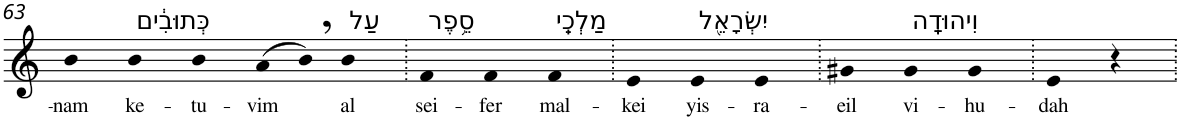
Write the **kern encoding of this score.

**kern	**text
*part1	*part1
*staff1	*staff1
*I"Piano	*
*I'Pno	*
!!LO:PB:g=z
*clefG2	*
*k[]	*
=63	=63
!	!LO:LY:b
4b	-nam
!LO:TX:a:t=כְּתוּבִ֔ים	!
!	!LO:LY:b
4b	ke-
!	!LO:LY:b
4b	-tu-
!	!LO:LY:b
(>8a	-vim
8b,)	.
!LO:TX:a:t=עַל	!
!	!LO:LY:b
4b	al
=64.	=64.
!LO:TX:a:t=סֵ֥פֶר	!
!	!LO:LY:b
4f	sei-
!	!LO:LY:b
4f	-fer
!LO:TX:a:t=מַלְכֵֽי	!
!	!LO:LY:b
4f	mal-
=65.	=65.
!	!LO:LY:b
4e	-kei
!LO:TX:a:t=יִשְׂרָאֵ֖ל	!
!	!LO:LY:b
4e	yis-
!	!LO:LY:b
4e	-ra-
=66.	=66.
!	!LO:LY:b
4g#X	-eil
!LO:TX:a:t=וִיהוּדָֽה	!
!	!LO:LY:b
4g#	vi-
!	!LO:LY:b
4g#	-hu-
=67.	=67.
!	!LO:LY:b
4e	-dah
4r	.
=.	=.
*-	*-
